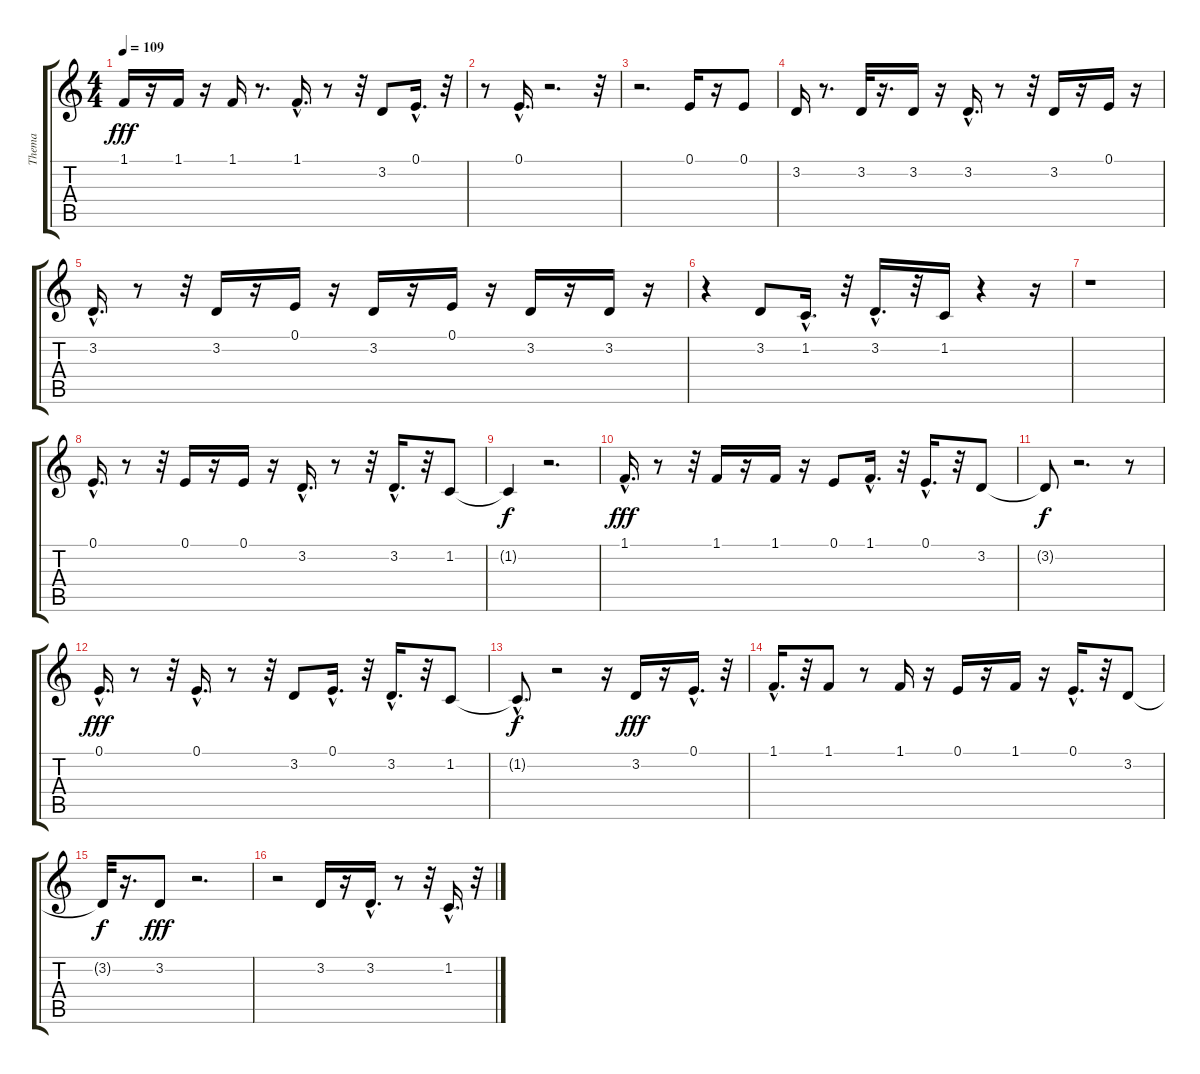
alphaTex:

\track ("Thema" "Thema") {instrument lead2sawtooth}
\staff {score tabs}
\tuning (E4 B3 G3 D3 A2 E2) {hide}
\ts (4 4)
\tempo 109
\clef g2
\ks c
1.1.16{dy fff} r.16 1.1.16 r.16 1.1.16 r.8{d} 1.1{hac}.16{d} r.8 r.32 3.2.8 0.1{hac}.16{d} r.32 |
r.8 0.1{hac}.16{d} r.2{d} r.32 |
r.2{d} 0.1.16 r.16 0.1.8 |
3.2.16 r.8{d} 3.2.32 r.16{d} 3.2.16 r.16 3.2{hac}.16{d} r.8 r.32 3.2.16 r.16 0.1.16 r.16 |
3.2{hac}.16{d} r.8 r.32 3.2.16 r.16 0.1.16 r.16 3.2.16 r.16 0.1.16 r.16 3.2.16 r.16 3.2.16 r.16 |
r.4 3.2.8 1.2{hac}.16{d} r.32 3.2{hac}.16{d} r.32 1.2.16 r.4 r.16 |
r.1 |
0.1{hac}.16{d} r.8 r.32 0.1.16 r.16 0.1.16 r.16 3.2{hac}.16{d} r.8 r.32 3.2{hac}.16{d} r.32 1.2.8 |
1.2{t}.4{dy f} r.2{d} |
1.1{hac}.16{d dy fff} r.8 r.32 1.1.16 r.16 1.1.16 r.16 0.1.8 1.1{hac}.16{d} r.32 0.1{hac}.16{d} r.32 3.2.8 |
3.2{t}.8{dy f} r.2{d} r.8 |
0.1{hac}.16{d dy fff} r.8 r.32 0.1{hac}.16{d} r.8 r.32 3.2.8 0.1{hac}.16{d} r.32 3.2{hac}.16{d} r.32 1.2.8 |
1.2{hac t}.8{d dy f} r.2 r.16 3.2.16{dy fff} r.16 0.1{hac}.16{d} r.32 |
1.1{hac}.16{d} r.32 1.1.8 r.8 1.1.16 r.16 0.1.16 r.16 1.1.16 r.16 0.1{hac}.16{d} r.32 3.2.8 |
3.2{t}.32{dy f} r.16{d} 3.2.8{dy fff} r.2{d} |
r.2 3.2.16 r.16 3.2{hac}.16{d} r.8 r.32 1.2{hac}.16{d} r.32
